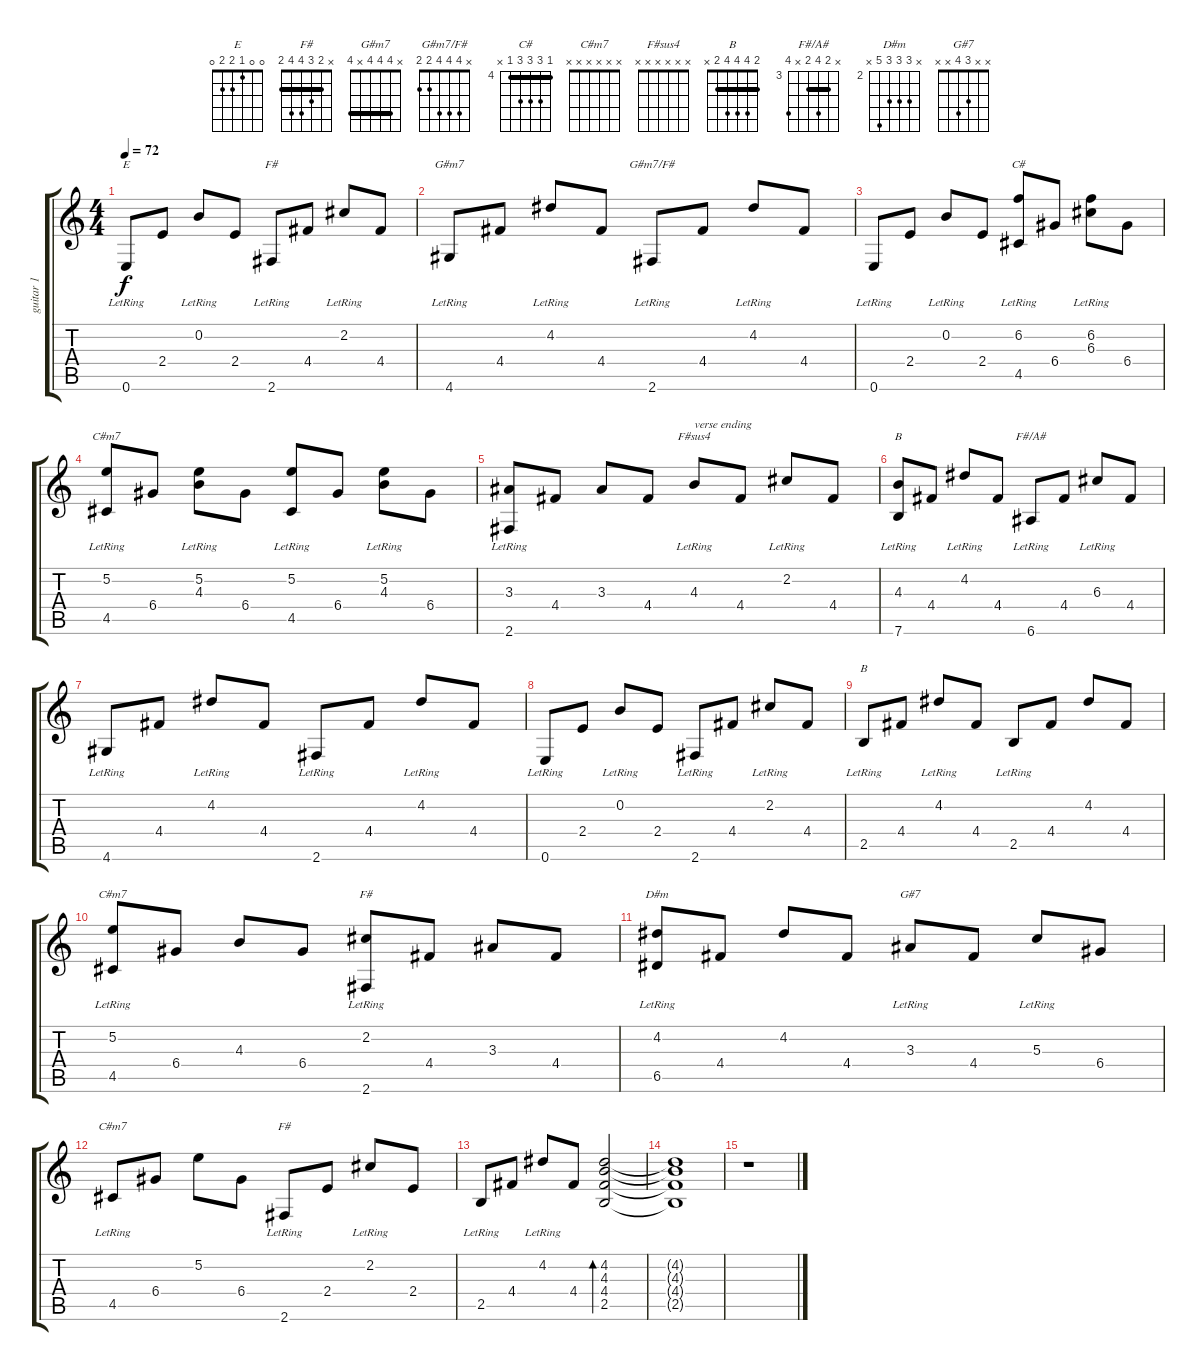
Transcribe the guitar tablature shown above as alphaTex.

\track ("guitar 1" "guitar 1") {instrument acousticguitarsteel}
\staff {score tabs}
\tuning (E4 B3 G3 D3 A2 E2) {hide}
\chord ("E" 0 0 1 2 2 0)
\chord ("F#" 2 x 3 4 4 2) {barre 2}
\chord ("G#m7" x 4 4 4 x 4) {barre 4}
\chord ("G#m7/F#" x 4 4 4 2 2)
\chord ("C#" 4 6 6 6 4 x) {firstfret 4 barre 4}
\chord ("C#m7" 4 5 4 6 4 x) {firstfret 2}
\chord ("F#sus4" x x x x x x) {firstfret 0}
\chord ("B" x x 4 4 6 7) {firstfret 3 barre 4}
\chord ("F#/A#" x 4 6 4 x 6) {firstfret 3 barre 4}
\chord ("B" 2 4 4 4 2 x) {barre 2}
\chord ("C#m7" 4 5 4 6 4 x) {firstfret 4 barre 4}
\chord ("F#" 2 2 3 4 4 2) {barre 2}
\chord ("D#m" x 4 4 4 6 x) {firstfret 2}
\chord ("G#7" x x 3 4 x x)
\chord ("C#m7" x x x x x x) {firstfret 0}
\chord ("F#" x 2 3 4 4 2) {barre 2}
\ts (4 4)
\tempo 72
\clef g2
\ks c
0.6{lr}.8{ch "E" dy f} 2.4.8 0.2{lr}.8 2.4.8 2.6{lr}.8{ch "F#"} 4.4.8 2.2{lr}.8 4.4.8 |
4.6{lr}.8{ch "G#m7"} 4.4.8 4.2{lr}.8 4.4.8 2.6{lr}.8{ch "G#m7/F#"} 4.4.8 4.2{lr}.8 4.4.8 |
0.6{lr}.8 2.4.8 0.2{lr}.8 2.4.8 (6.2{lr} 4.5{lr}).8{ch "C#"} 6.4.8 (6.2{lr} 6.3).8 6.4.8 |
(5.2{lr} 4.5).8{ch "C#m7"} 6.4.8 (5.2{lr} 4.3).8 6.4.8 (5.2{lr} 4.5{lr}).8 6.4.8 (5.2{lr} 4.3).8 6.4.8 |
(3.3{lr} 2.6{lr}).8 4.4.8 3.3.8 4.4.8 4.3{lr}.8{ch "F#sus4" txt "verse ending"} 4.4.8 2.2{lr}.8 4.4.8 |
(4.3{lr} 7.6{lr}).8{ch "B"} 4.4.8 4.2{lr}.8 4.4.8 6.6{lr}.8{ch "F#/A#"} 4.4.8 6.3{lr}.8 4.4.8 |
4.6{lr}.8 4.4.8 4.2{lr}.8 4.4.8 2.6{lr}.8 4.4.8 4.2{lr}.8 4.4.8 |
0.6{lr}.8 2.4.8 0.2{lr}.8 2.4.8 2.6{lr}.8 4.4.8 2.2{lr}.8 4.4.8 |
2.5{lr}.8{ch "B"} 4.4.8 4.2{lr}.8 4.4.8 2.5{lr}.8 4.4.8 4.2.8 4.4.8 |
(5.2{lr} 4.5{lr}).8{ch "C#m7"} 6.4.8 4.3.8 6.4.8 (2.2{lr} 2.6{lr}).8{ch "F#"} 4.4.8 3.3.8 4.4.8 |
(4.2{lr} 6.5{lr}).8{ch "D#m"} 4.4.8 4.2.8 4.4.8 3.3{lr}.8{ch "G#7"} 4.4.8 5.3{lr}.8 6.4.8 |
4.5{lr}.8{ch "C#m7"} 6.4.8 5.2.8 6.4.8 2.6{lr}.8{ch "F#"} 2.4.8 2.2{lr}.8 2.4.8 |
2.5{lr}.8 4.4.8 4.2{lr}.8 4.4.8 (4.2 4.3 4.4 2.5).2{bd 240} |
(4.2{t} 4.3{t} 4.4{t} 2.5{t}).1 |
r.1
